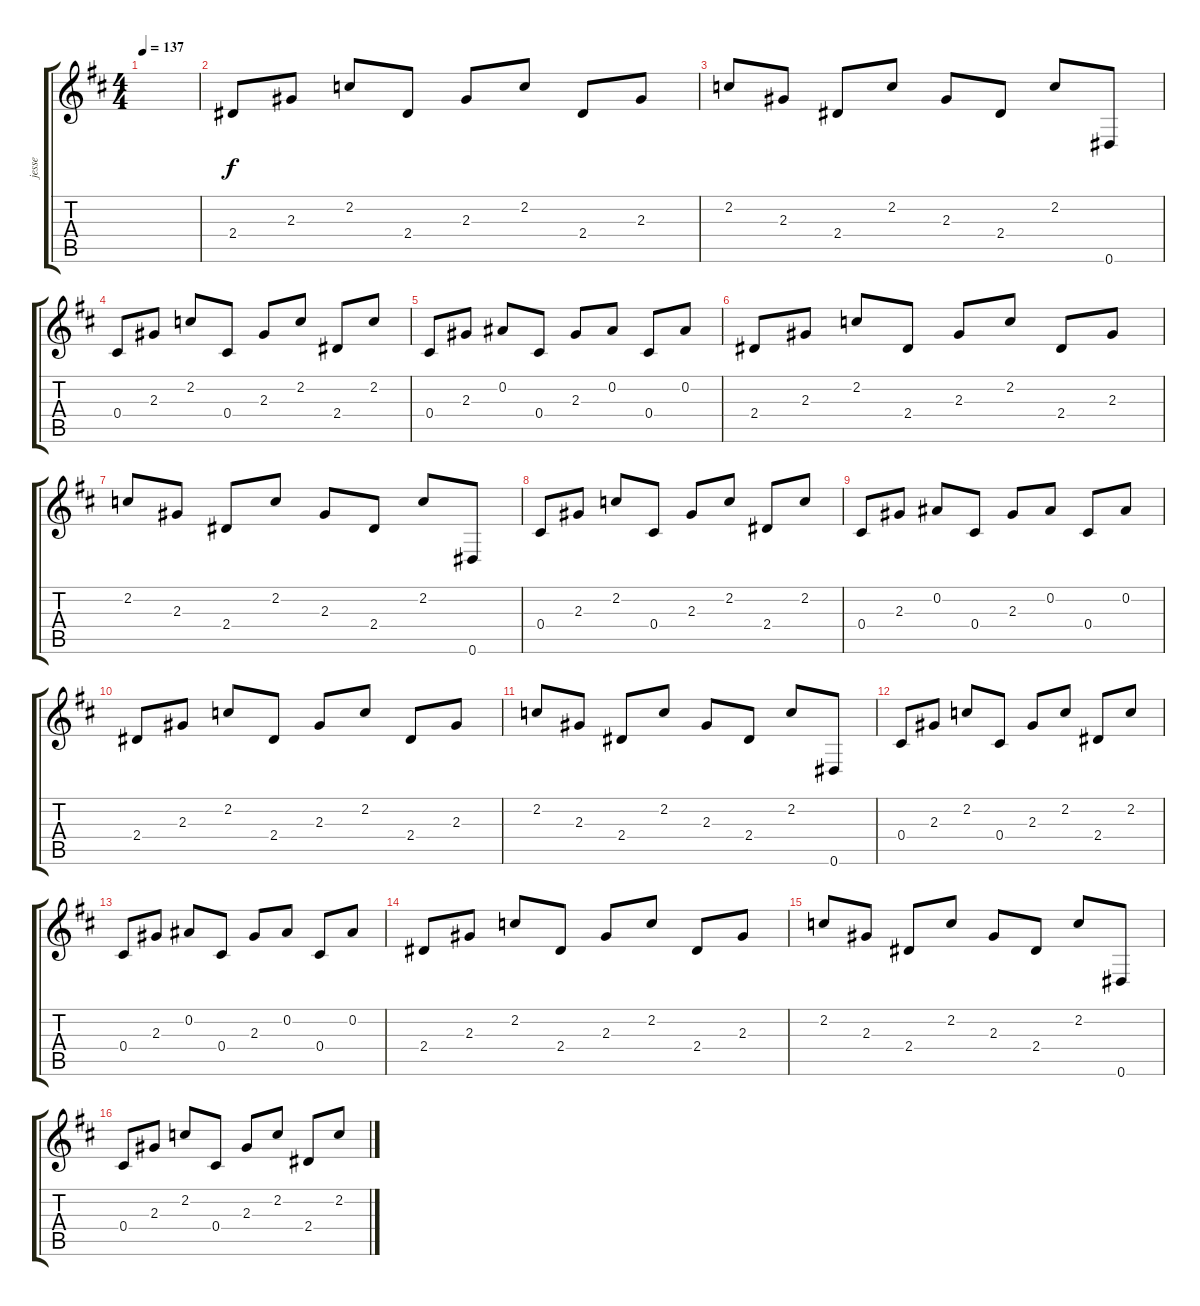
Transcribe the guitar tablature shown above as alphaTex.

\track ("jesse" "jesse") {instrument acousticguitarnylon}
\staff {score tabs}
\tuning (Eb4 Bb3 Gb3 Db3 Ab2 Eb2) {hide}
\ts (4 4)
\tempo 137
\clef g2
\ks d
|
2.4.8 2.3.8 2.2.8 2.4.8 2.3.8 2.2.8 2.4.8 2.3.8 |
2.2.8 2.3.8 2.4.8 2.2.8 2.3.8 2.4.8 2.2.8 0.6.8 |
0.4.8 2.3.8 2.2.8 0.4.8 2.3.8 2.2.8 2.4.8 2.2.8 |
0.4.8 2.3.8 0.2.8 0.4.8 2.3.8 0.2.8 0.4.8 0.2.8 |
2.4.8 2.3.8 2.2.8 2.4.8 2.3.8 2.2.8 2.4.8 2.3.8 |
2.2.8 2.3.8 2.4.8 2.2.8 2.3.8 2.4.8 2.2.8 0.6.8 |
0.4.8 2.3.8 2.2.8 0.4.8 2.3.8 2.2.8 2.4.8 2.2.8 |
0.4.8 2.3.8 0.2.8 0.4.8 2.3.8 0.2.8 0.4.8 0.2.8 |
2.4.8 2.3.8 2.2.8 2.4.8 2.3.8 2.2.8 2.4.8 2.3.8 |
2.2.8 2.3.8 2.4.8 2.2.8 2.3.8 2.4.8 2.2.8 0.6.8 |
0.4.8 2.3.8 2.2.8 0.4.8 2.3.8 2.2.8 2.4.8 2.2.8 |
0.4.8 2.3.8 0.2.8 0.4.8 2.3.8 0.2.8 0.4.8 0.2.8 |
2.4.8 2.3.8 2.2.8 2.4.8 2.3.8 2.2.8 2.4.8 2.3.8 |
2.2.8 2.3.8 2.4.8 2.2.8 2.3.8 2.4.8 2.2.8 0.6.8 |
0.4.8 2.3.8 2.2.8 0.4.8 2.3.8 2.2.8 2.4.8 2.2.8
